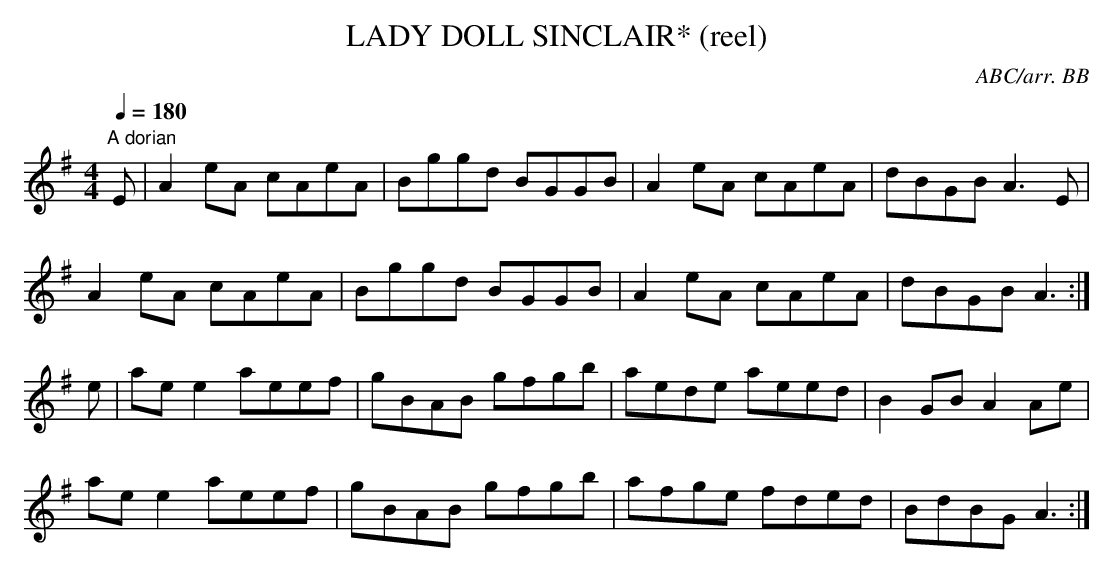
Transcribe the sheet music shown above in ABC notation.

X:1
T:LADY DOLL SINCLAIR* (reel)
C:ABC/arr. BB
L:1/8
M:4/4
Q:1/4=180
K:G
"A dorian"
E|A2eA cAeA|Bggd BGGB|A2eA cAeA|dBGB A3E|
A2eA cAeA|Bggd BGGB|A2eA cAeA|dBGB A3 :|
e|aee2 aeef|gBAB gfgb|aede aeed|B2GB A2 Ae|
aee2 aeef|gBAB gfgb|afge fded|BdBG A3 :|
